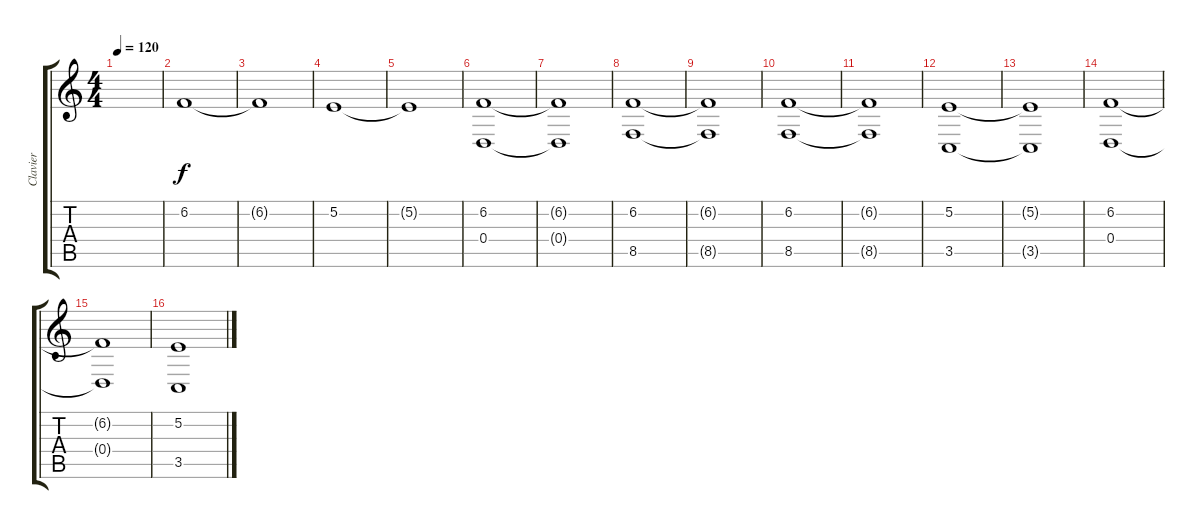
\track ("Clavier" "Clavier") {instrument lead8bassandlead}
\staff {score tabs}
\tuning (E4 B3 G3 D3 A2 E2) {hide}
\ts (4 4)
\tempo 120
\clef g2
\ks c
|
6.2.1 |
6.2{t}.1 |
5.2.1 |
5.2{t}.1 |
(6.2 0.4).1 |
(6.2{t} 0.4{t}).1 |
(6.2 8.5).1 |
(6.2{t} 8.5{t}).1 |
(6.2 8.5).1 |
(6.2{t} 8.5{t}).1 |
(5.2 3.5).1 |
(5.2{t} 3.5{t}).1 |
(6.2 0.4).1 |
(6.2{t} 0.4{t}).1 |
(5.2 3.5).1
